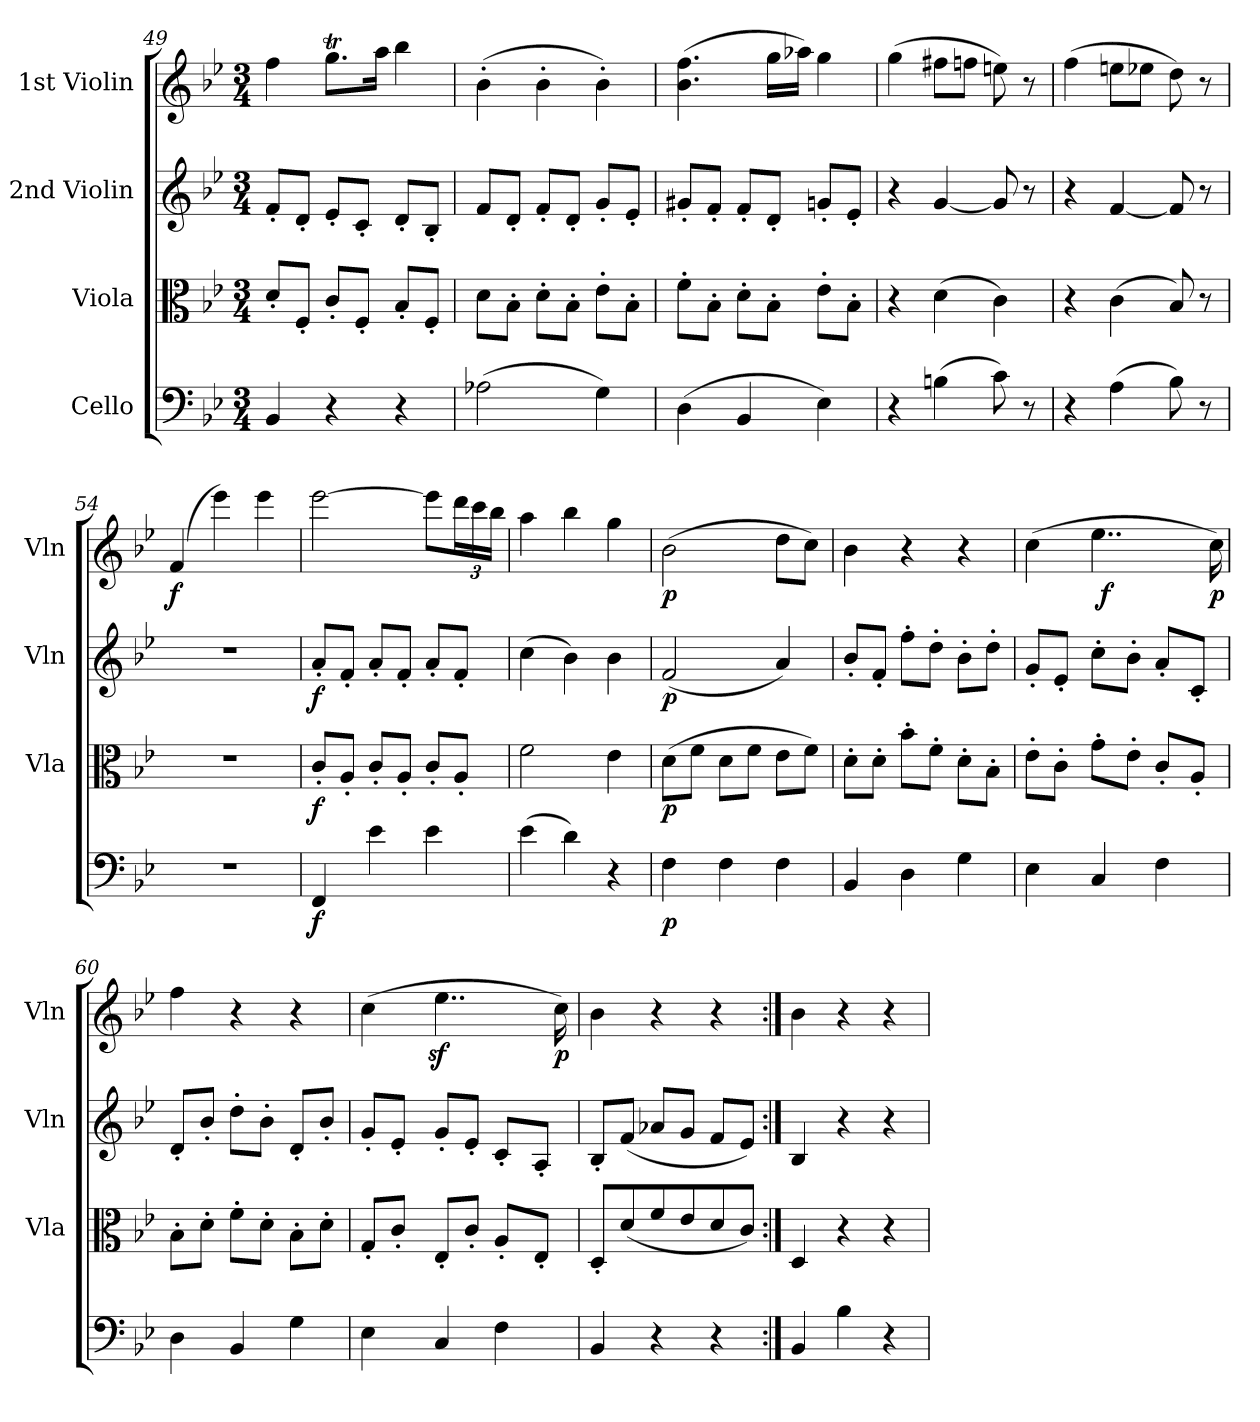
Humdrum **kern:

**kern	**dynam	**kern	**dynam	**kern	**dynam	**kern	**dynam
*part4	*part4	*part3	*part3	*part2	*part2	*part1	*part1
*staff4	*staff4	*staff3	*staff3	*staff2	*staff2	*staff1	*staff1
*I"Cello	*	*I"Viola	*	*I"2nd Violin	*	*I"1st Violin	*
*	*	*I'Vla	*	*I'Vln	*	*I'Vln	*
*clefF4	*	*clefC3	*	*clefG2	*	*clefG2	*
*k[b-e-]	*	*k[b-e-]	*	*k[b-e-]	*	*k[b-e-]	*
*B-:	*	*B-:	*	*B-:	*	*B-:	*
*M3/4	*	*M3/4	*	*M3/4	*	*M3/4	*
=49	=49	=49	=49	=49	=49	=49	=49
4BB-/	.	8d'</L	.	8f'</L	.	4ff\	.
.	.	8F'</J	.	8d'</J	.	.	.
4r	.	8c'</L	.	8e-'</L	.	8.ggT\L	.
.	.	8F'</J	.	8c'</J	.	.	.
.	.	.	.	.	.	16aa\Jk	.
4r	.	8B-'</L	.	8d'</L	.	4bb-\	.
.	.	8F'</J	.	8B-'</J	.	.	.
=50	=50	=50	=50	=50	=50	=50	=50
(2A-X\	.	8d\L	.	8f/L	.	(4b-'>\	.
.	.	8B-'>\J	.	8d'</J	.	.	.
.	.	8d'>\L	.	8f'</L	.	4b-'>\	.
.	.	8B-'>\J	.	8d'</J	.	.	.
4G\)	.	8e-'>\L	.	8g'</L	.	4b-'>\)	.
.	.	8B-'>\J	.	8e-'</J	.	.	.
=51	=51	=51	=51	=51	=51	=51	=51
(4D\	.	8f'>\L	.	8g#X'</L	.	(4.b-\ 4.ff\	.
.	.	8B-'>\J	.	8f'</J	.	.	.
4BB-/	.	8d'>\L	.	8f'</L	.	.	.
.	.	8B-'>\J	.	8d'</J	.	16gg\LL	.
.	.	.	.	.	.	16aa-X\JJ)	.
4E-\)	.	8e-'>\L	.	8gn'</L	.	4gg\	.
.	.	8B-'>\J	.	8e-'</J	.	.	.
=52	=52	=52	=52	=52	=52	=52	=52
4r	.	4r	.	4r	.	(4gg\	.
(4Bn\	.	(4d\	.	[4g/	.	8ff#X\L	.
.	.	.	.	.	.	8ffn\J	.
8c\)	.	4c\)	.	8g/]	.	8een\)	.
8r	.	.	.	8r	.	8r	.
=53	=53	=53	=53	=53	=53	=53	=53
4r	.	4r	.	4r	.	(4ff\	.
(4A\	.	(4c\	.	[4f/	.	8een\L	.
.	.	.	.	.	.	8ee-X\J	.
8B-\)	.	8B-/)	.	8f/]	.	8dd\)	.
8r	.	8r	.	8r	.	8r	.
=54	=54	=54	=54	=54	=54	=54	=54
!	!	!	!	!	!	!	!LO:DY:b
2.r	.	2.r	.	2.r	.	(4f/	f
.	.	.	.	.	.	4eee-\)	.
.	.	.	.	.	.	4eee-\	.
=55	=55	=55	=55	=55	=55	=55	=55
!	!LO:DY:b	!	!LO:DY:b	!	!LO:DY:b	!	!
4FF/	f	8c'</L	f	8a'</L	f	[2eee-\	.
.	.	8A'</J	.	8f'</J	.	.	.
4e-\	.	8c'</L	.	8a'</L	.	.	.
.	.	8A'</J	.	8f'</J	.	.	.
4e-\	.	8c'</L	.	8a'</L	.	8eee-\L]	.
.	.	8A'</J	.	8f'</J	.	24ddd\L	.
.	.	.	.	.	.	24ccc\	.
.	.	.	.	.	.	24bb-\JJ	.
=56	=56	=56	=56	=56	=56	=56	=56
(4e-\	.	2f\	.	(4cc\	.	4aa\	.
4d\)	.	.	.	4b-\)	.	4bb-\	.
4r	.	4e-\	.	4b-\	.	4gg\	.
=57	=57	=57	=57	=57	=57	=57	=57
!	!LO:DY:b	!	!LO:DY:b	!	!LO:DY:b	!	!LO:DY:b
4F\	p	(8d\L	p	(2f/	p	(2b-\	p
.	.	8f\J	.	.	.	.	.
4F\	.	8d\L	.	.	.	.	.
.	.	8f\J	.	.	.	.	.
4F\	.	8e-\L	.	4a/)	.	8dd\L	.
.	.	8f\J)	.	.	.	8cc\J)	.
=58	=58	=58	=58	=58	=58	=58	=58
4BB-/	.	8d'>\L	.	8b-'</L	.	4b-\	.
.	.	8d'>\J	.	8f'</J	.	.	.
4D\	.	8b-'>\L	.	8ff'>\L	.	4r	.
.	.	8f'>\J	.	8dd'>\J	.	.	.
4G\	.	8d'>\L	.	8b-'>\L	.	4r	.
.	.	8B-'>\J	.	8dd'>\J	.	.	.
=59	=59	=59	=59	=59	=59	=59	=59
*	*	*	*	*	*	*^	*
4E-\	.	8e-'>\L	.	8g'</L	.	(4cc\	6ryy	.
.	.	8c'>\J	.	8e-'</J	.	.	.	.
.	.	.	.	.	.	.	12ryy	.
4C/	.	8g'>\L	.	8cc'>\L	.	4..ee-\	48ryy	.
!	!	!	!	!	!	!	!	!LO:DY:b
.	.	.	.	.	.	.	3ryy	f
.	.	8e-'>\J	.	8b-'>\J	.	.	.	.
4F\	.	8c'</L	.	8a'</L	.	.	.	.
.	.	.	.	.	.	.	12..ryy	.
.	.	8A'</J	.	8c'</J	.	.	.	.
!	!	!	!	!	!	!	!	!LO:DY:b
.	.	.	.	.	.	16cc\)	.	p
*	*	*	*	*	*	*v	*v	*
=60	=60	=60	=60	=60	=60	=60	=60
4D\	.	8B-'>\L	.	8d'</L	.	4ff\	.
.	.	8d'>\J	.	8b-'</J	.	.	.
4BB-/	.	8f'>\L	.	8dd'>\L	.	4r	.
.	.	8d'>\J	.	8b-'>\J	.	.	.
4G\	.	8B-'>\L	.	8d'</L	.	4r	.
.	.	8d'>\J	.	8b-'</J	.	.	.
=61	=61	=61	=61	=61	=61	=61	=61
*	*	*	*	*	*	*^	*
4E-\	.	8G'</L	.	8g'</L	.	(4cc\	6ryy	.
.	.	8c'</J	.	8e-'</J	.	.	.	.
.	.	.	.	.	.	.	24..ryy	.
!	!	!	!	!	!	!	!	!LO:DY:b
.	.	.	.	.	.	.	3ryy	sf
4C/	.	8E-'</L	.	8g'</L	.	4..ee-\	.	.
.	.	8c'</J	.	8e-'</J	.	.	.	.
4F\	.	8A'</L	.	8c'</L	.	.	.	.
.	.	.	.	.	.	.	6ryy	.
.	.	8E-'</J	.	8A'</J	.	.	.	.
!	!	!	!	!	!	!	!	!LO:DY:b
.	.	.	.	.	.	16cc\)	.	p
.	.	.	.	.	.	.	96ryy	.
*	*	*	*	*	*	*v	*v	*
=62	=62	=62	=62	=62	=62	=62	=62
4BB-/	.	8D'</L	.	8B-'</L	.	4b-\	.
.	.	(8d/	.	(8f/J	.	.	.
4r	.	8f/	.	8a-X/L	.	4r	.
.	.	8e-/	.	8g/J	.	.	.
4r	.	8d/	.	8f/L	.	4r	.
.	.	8c/J)	.	8e-/J)	.	.	.
=63:|!	=63:|!	=63:|!	=63:|!	=63:|!	=63:|!	=63:|!	=63:|!
4BB-/	.	4D/	.	4B-/	.	4b-\	.
4B-\	.	4r	.	4r	.	4r	.
4r	.	4r	.	4r	.	4r	.
=	=	=	=	=	=	=	=
*-	*-	*-	*-	*-	*-	*-	*-
